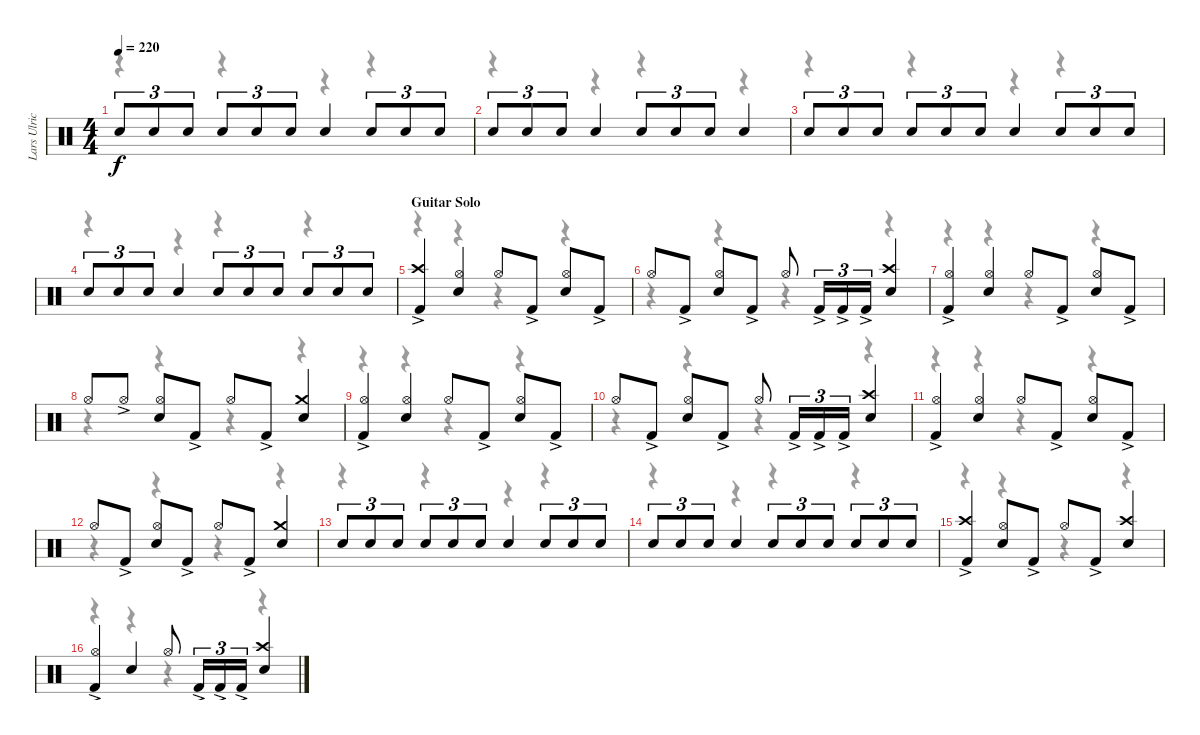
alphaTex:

\track ("Lars Ulrich (Drums)" "Lars Ulric") {instrument percussion}
\staff {score}
\articulation defaults
\voice
\ts (4 4)
\tempo 220
\clef neutral
\ks c "Snare (hit) 2".8{tu (3 2) dy f} "Snare (hit) 2".8{tu (3 2)} "Snare (hit) 2".8{tu (3 2)} "Snare (hit) 2".8{tu (3 2)} "Snare (hit) 2".8{tu (3 2)} "Snare (hit) 2".8{tu (3 2)} "Snare (hit) 2".4 "Snare (hit) 2".8{tu (3 2)} "Snare (hit) 2".8{tu (3 2)} "Snare (hit) 2".8{tu (3 2)}
|
"Snare (hit) 2".8{tu (3 2)} "Snare (hit) 2".8{tu (3 2)} "Snare (hit) 2".8{tu (3 2)} "Snare (hit) 2".4 "Snare (hit) 2".8{tu (3 2)} "Snare (hit) 2".8{tu (3 2)} "Snare (hit) 2".8{tu (3 2)} "Snare (hit) 2".4 |
"Snare (hit) 2".8{tu (3 2)} "Snare (hit) 2".8{tu (3 2)} "Snare (hit) 2".8{tu (3 2)} "Snare (hit) 2".8{tu (3 2)} "Snare (hit) 2".8{tu (3 2)} "Snare (hit) 2".8{tu (3 2)} "Snare (hit) 2".4 "Snare (hit) 2".8{tu (3 2)} "Snare (hit) 2".8{tu (3 2)} "Snare (hit) 2".8{tu (3 2)} |
"Snare (hit) 2".8{tu (3 2)} "Snare (hit) 2".8{tu (3 2)} "Snare (hit) 2".8{tu (3 2)} "Snare (hit) 2".4 "Snare (hit) 2".8{tu (3 2)} "Snare (hit) 2".8{tu (3 2)} "Snare (hit) 2".8{tu (3 2)} "Snare (hit) 2".8{tu (3 2)} "Snare (hit) 2".8{tu (3 2)} "Snare (hit) 2".8{tu (3 2)} |
\section ("" "Guitar Solo")
("Crash high (hit)" "Kick (hit) 2"{ac}).4 ("Hi-Hat (open)" "Snare (hit) 2").4 "Hi-Hat (open)".8 "Kick (hit) 2"{ac}.8 ("Hi-Hat (open)" "Snare (hit) 2").8 "Kick (hit) 2"{ac}.8 |
"Hi-Hat (open)".8 "Kick (hit) 2"{ac}.8 ("Hi-Hat (open)" "Snare (hit) 2").8 "Kick (hit) 2"{ac}.8 "Hi-Hat (open)".8 "Kick (hit) 2"{ac}.16{tu (3 2)} "Kick (hit) 2"{ac}.16{tu (3 2)} "Kick (hit) 2"{ac}.16{tu (3 2)} ("Crash high (hit)" "Snare (hit) 2").4 |
("Hi-Hat (open)" "Kick (hit) 2"{ac}).4 ("Hi-Hat (open)" "Snare (hit) 2").4 "Hi-Hat (open)".8 "Kick (hit) 2"{ac}.8 ("Hi-Hat (open)" "Snare (hit) 2").8 "Kick (hit) 2"{ac}.8 |
"Hi-Hat (open)".8 "Hi-Hat (open)"{ac}.8 ("Hi-Hat (open)" "Snare (hit) 2").8 "Kick (hit) 2"{ac}.8 "Hi-Hat (open)".8 "Kick (hit) 2"{ac}.8 ("Crash medium (hit)" "Snare (hit) 2").4 |
("Hi-Hat (open)" "Kick (hit) 2"{ac}).4 ("Hi-Hat (open)" "Snare (hit) 2").4 "Hi-Hat (open)".8 "Kick (hit) 2"{ac}.8 ("Hi-Hat (open)" "Snare (hit) 2").8 "Kick (hit) 2"{ac}.8 |
"Hi-Hat (open)".8 "Kick (hit) 2"{ac}.8 ("Hi-Hat (open)" "Snare (hit) 2").8 "Kick (hit) 2"{ac}.8 "Hi-Hat (open)".8 "Kick (hit) 2"{ac}.16{tu (3 2)} "Kick (hit) 2"{ac}.16{tu (3 2)} "Kick (hit) 2"{ac}.16{tu (3 2)} ("Crash high (hit)" "Snare (hit) 2").4 |
("Hi-Hat (open)" "Kick (hit) 2"{ac}).4 ("Hi-Hat (open)" "Snare (hit) 2").4 "Hi-Hat (open)".8 "Kick (hit) 2"{ac}.8 ("Hi-Hat (open)" "Snare (hit) 2").8 "Kick (hit) 2"{ac}.8 |
"Hi-Hat (open)".8 "Kick (hit) 2"{ac}.8 ("Hi-Hat (open)" "Snare (hit) 2").8 "Kick (hit) 2"{ac}.8 "Hi-Hat (open)".8 "Kick (hit) 2"{ac}.8 ("Crash medium (hit)" "Snare (hit) 2").4 |
"Snare (hit) 2".8{tu (3 2)} "Snare (hit) 2".8{tu (3 2)} "Snare (hit) 2".8{tu (3 2)} "Snare (hit) 2".8{tu (3 2)} "Snare (hit) 2".8{tu (3 2)} "Snare (hit) 2".8{tu (3 2)} "Snare (hit) 2".4 "Snare (hit) 2".8{tu (3 2)} "Snare (hit) 2".8{tu (3 2)} "Snare (hit) 2".8{tu (3 2)} |
"Snare (hit) 2".8{tu (3 2)} "Snare (hit) 2".8{tu (3 2)} "Snare (hit) 2".8{tu (3 2)} "Snare (hit) 2".4 "Snare (hit) 2".8{tu (3 2)} "Snare (hit) 2".8{tu (3 2)} "Snare (hit) 2".8{tu (3 2)} "Snare (hit) 2".8{tu (3 2)} "Snare (hit) 2".8{tu (3 2)} "Snare (hit) 2".8{tu (3 2)} |
("Crash high (hit)" "Kick (hit) 2"{ac}).4 ("Hi-Hat (open)" "Snare (hit) 2").8 "Kick (hit) 2"{ac}.8 "Hi-Hat (open)".8 "Kick (hit) 2"{ac}.8 ("Crash high (hit)" "Snare (hit) 2").4 |
("Hi-Hat (open)" "Kick (hit) 2"{ac}).4 "Snare (hit) 2".4 "Hi-Hat (open)".8 "Kick (hit) 2"{ac}.16{tu (3 2)} "Kick (hit) 2"{ac}.16{tu (3 2)} "Kick (hit) 2"{ac}.16{tu (3 2)} ("Crash high (hit)" "Snare (hit) 2").4
\voice
\clef neutral
\ottava regular
\simile none
\ks c
r.4{dy f} r.4 r.4 r.4 |
r.4 r.4 r.4 r.4 |
r.4 r.4 r.4 r.4 |
r.4 r.4 r.4 r.4 |
r.4 r.4 r.4 r.4 |
r.4 r.4 r.4 r.4 |
r.4 r.4 r.4 r.4 |
r.4 r.4 r.4 r.4 |
r.4 r.4 r.4 r.4 |
r.4 r.4 r.4 r.4 |
r.4 r.4 r.4 r.4 |
r.4 r.4 r.4 r.4 |
r.4 r.4 r.4 r.4 |
r.4 r.4 r.4 r.4 |
r.4 r.4 r.4 r.4 |
r.4 r.4 r.4 r.4
